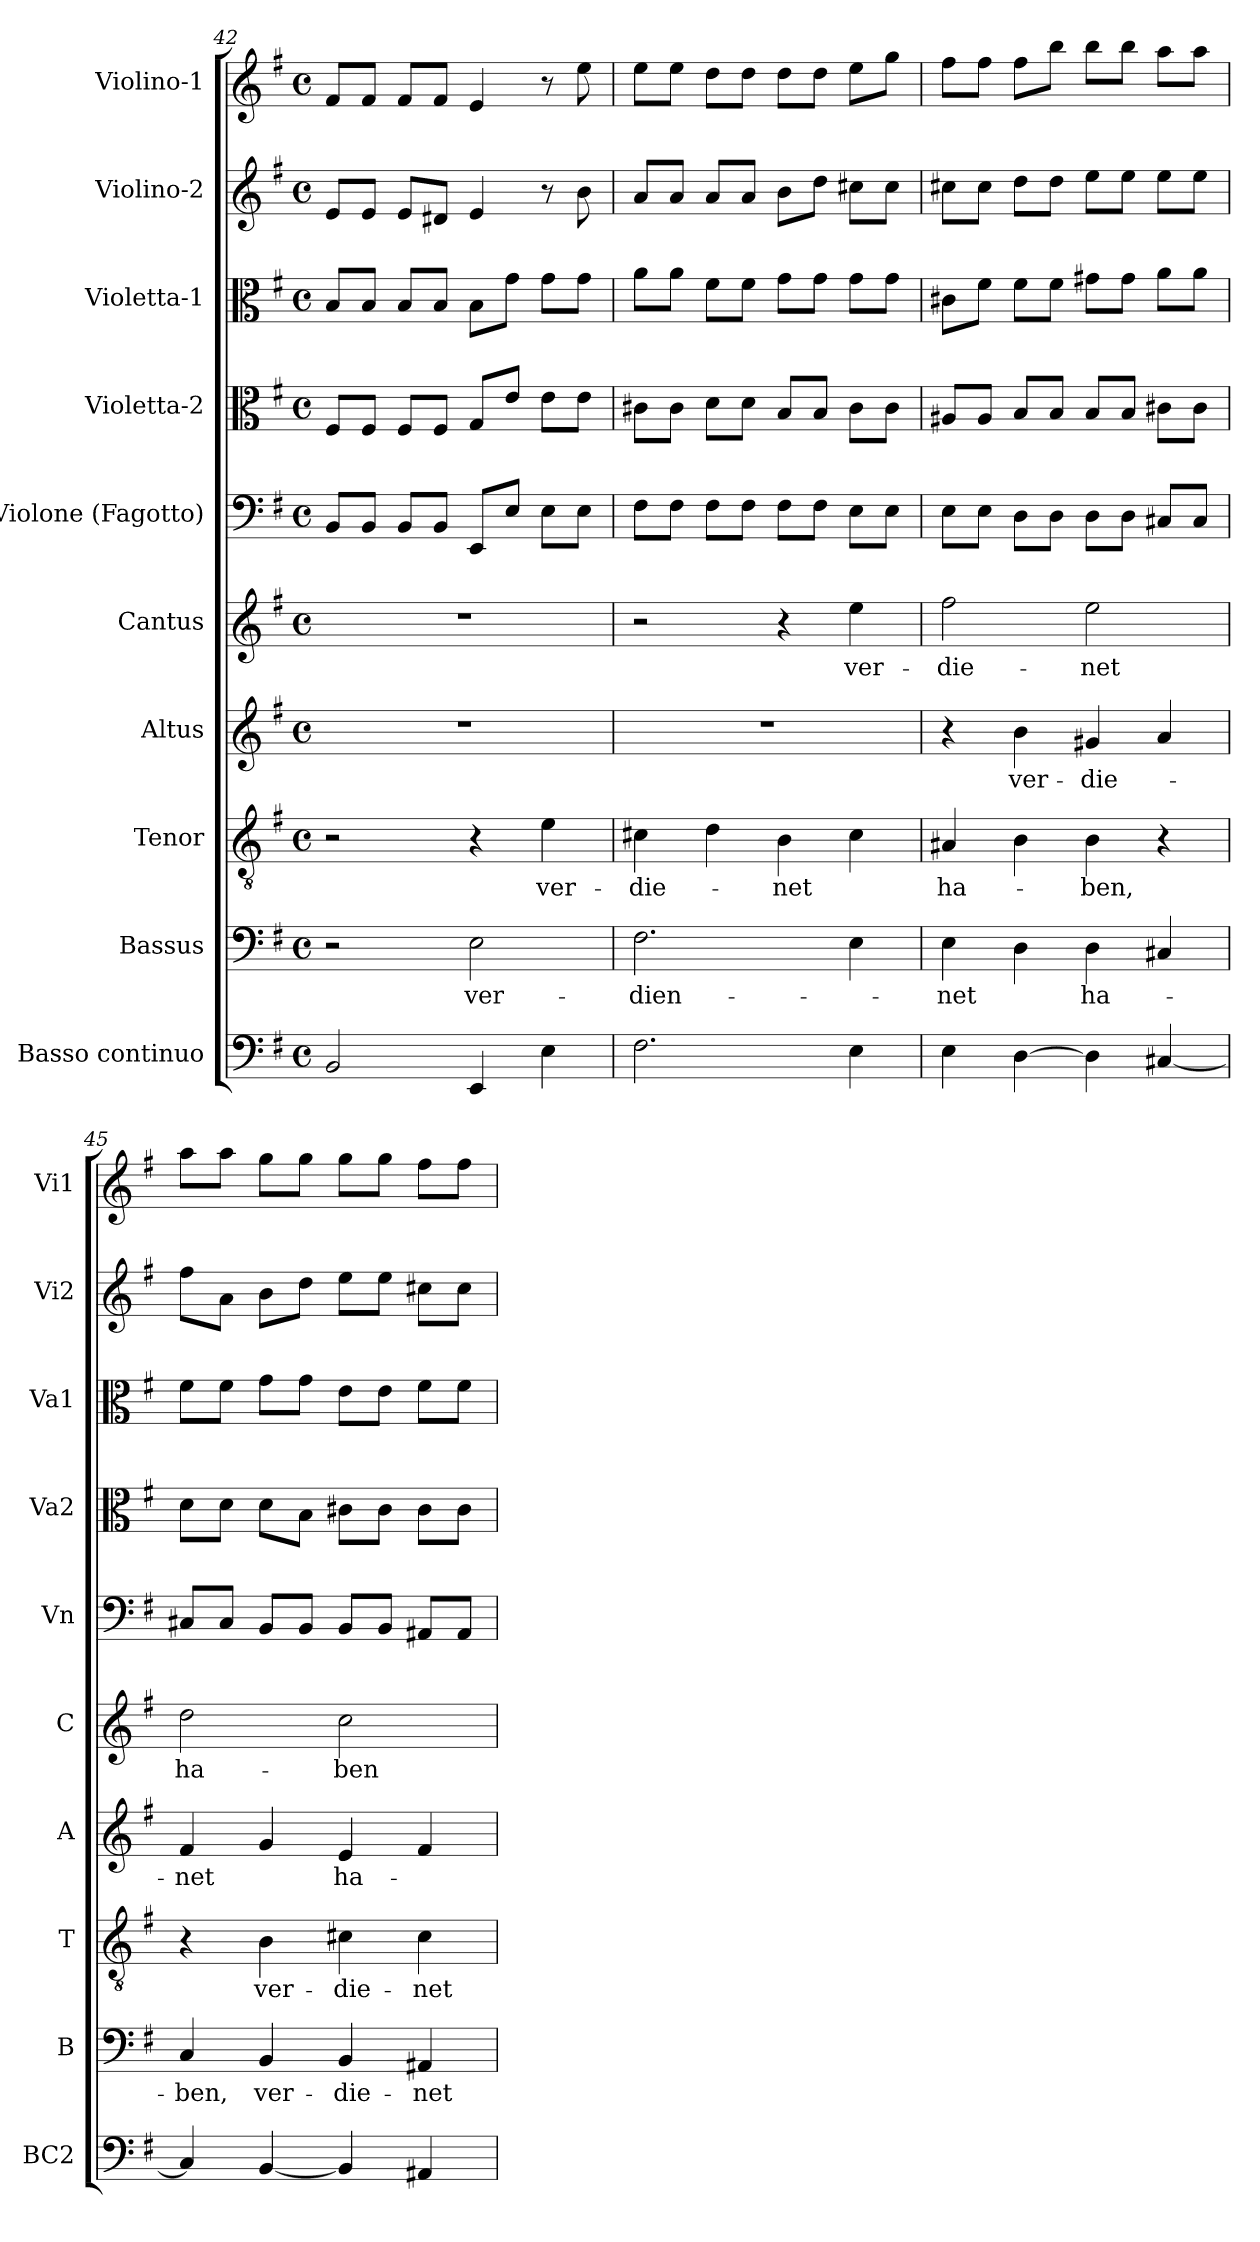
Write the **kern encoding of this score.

**kern	**kern	**text	**kern	**text	**kern	**text	**kern	**text	**kern	**kern	**kern	**kern	**kern
*part10	*part9	*part9	*part8	*part8	*part7	*part7	*part6	*part6	*part5	*part4	*part3	*part2	*part1
*staff10	*staff9	*staff9	*staff8	*staff8	*staff7	*staff7	*staff6	*staff6	*staff5	*staff4	*staff3	*staff2	*staff1
*I"Basso continuo	*I"Bassus	*	*I"Tenor	*	*I"Altus	*	*I"Cantus	*	*I"Violone (Fagotto)	*I"Violetta-2	*I"Violetta-1	*I"Violino-2	*I"Violino-1
*I'BC2	*I'B	*	*I'T	*	*I'A	*	*I'C	*	*I'Vn	*I'Va2	*I'Va1	*I'Vi2	*I'Vi1
*clefF4	*clefF4	*	*clefGv2	*	*clefG2	*	*clefG2	*	*clefF4	*clefC3	*clefC3	*clefG2	*clefG2
*k[f#]	*k[f#]	*	*k[f#]	*	*k[f#]	*	*k[f#]	*	*k[f#]	*k[f#]	*k[f#]	*k[f#]	*k[f#]
*G:	*G:	*	*G:	*	*G:	*	*G:	*	*G:	*G:	*G:	*G:	*G:
*M4/4	*M4/4	*	*M4/4	*	*M4/4	*	*M4/4	*	*M4/4	*M4/4	*M4/4	*M4/4	*M4/4
*met(c)	*met(c)	*	*met(c)	*	*met(c)	*	*met(c)	*	*met(c)	*met(c)	*met(c)	*met(c)	*met(c)
=42	=42	=42	=42	=42	=42	=42	=42	=42	=42	=42	=42	=42	=42
2BB/	2r	.	2r	.	1r	.	1r	.	8BB/L	8F#/L	8B/L	8e/L	8f#/L
.	.	.	.	.	.	.	.	.	8BB/J	8F#/J	8B/J	8e/J	8f#/J
.	.	.	.	.	.	.	.	.	8BB/L	8F#/L	8B/L	8e/L	8f#/L
.	.	.	.	.	.	.	.	.	8BB/J	8F#/J	8B/J	8d#X/J	8f#/J
!	!	!LO:LY:b	!	!	!	!	!	!	!	!	!	!	!
4EE/	2E\	ver-	4r	.	.	.	.	.	8EE/L	8G/L	8B\L	4e/	4e/
.	.	.	.	.	.	.	.	.	8E/J	8e/J	8g\J	.	.
!	!	!	!	!LO:LY:b	!	!	!	!	!	!	!	!	!
4E\	.	.	4e\	ver-	.	.	.	.	8E\L	8e\L	8g\L	8r	8r
.	.	.	.	.	.	.	.	.	8E\J	8e\J	8g\J	8b\	8ee\
!!LO:LB:g=z
=43	=43	=43	=43	=43	=43	=43	=43	=43	=43	=43	=43	=43	=43
!	!	!LO:LY:b	!	!	!	!	!	!	!	!	!	!	!
!	!	!	!	!LO:LY:b	!	!	!	!	!	!	!	!	!
2.F#\	2.F#\	-dien-	4c#X\	-die-	1r	.	2r	.	8F#\L	8c#X\L	8a\L	8a/L	8ee\L
.	.	.	.	.	.	.	.	.	8F#\J	8c#\J	8a\J	8a/J	8ee\J
.	.	.	4d\	.	.	.	.	.	8F#\L	8d\L	8f#\L	8a/L	8dd\L
.	.	.	.	.	.	.	.	.	8F#\J	8d\J	8f#\J	8a/J	8dd\J
!	!	!	!	!LO:LY:b	!	!	!	!	!	!	!	!	!
.	.	.	4B\	-net	.	.	4r	.	8F#\L	8B/L	8g\L	8b\L	8dd\L
.	.	.	.	.	.	.	.	.	8F#\J	8B/J	8g\J	8dd\J	8dd\J
!	!	!	!	!	!	!	!	!LO:LY:b	!	!	!	!	!
4E\	4E\	.	4c#\	.	.	.	4ee\	ver-	8E\L	8c#\L	8g\L	8cc#X\L	8ee\L
.	.	.	.	.	.	.	.	.	8E\J	8c#\J	8g\J	8cc#\J	8gg\J
=44	=44	=44	=44	=44	=44	=44	=44	=44	=44	=44	=44	=44	=44
!	!	!LO:LY:b	!	!	!	!	!	!	!	!	!	!	!
!	!	!	!	!LO:LY:b	!	!	!	!	!	!	!	!	!
!	!	!	!	!	!	!	!	!LO:LY:b	!	!	!	!	!
4E\	4E\	-net	4A#X/	ha-	4r	.	2ff#\	-die-	8E\L	8A#X/L	8c#X\L	8cc#X\L	8ff#\L
.	.	.	.	.	.	.	.	.	8E\J	8A#/J	8f#\J	8cc#\J	8ff#\J
!	!	!	!	!	!	!LO:LY:b	!	!	!	!	!	!	!
[>4D\	4D\	.	4B\	.	4b\	ver-	.	.	8D\L	8B/L	8f#\L	8dd\L	8ff#\L
.	.	.	.	.	.	.	.	.	8D\J	8B/J	8f#\J	8dd\J	8bb\J
!	!	!LO:LY:b	!	!	!	!	!	!	!	!	!	!	!
!	!	!	!	!LO:LY:b	!	!	!	!	!	!	!	!	!
!	!	!	!	!	!	!LO:LY:b	!	!	!	!	!	!	!
!	!	!	!	!	!	!	!	!LO:LY:b	!	!	!	!	!
4D\]	4D\	ha-	4B\	-ben,	4g#X/	-die-	2ee\	-net	8D\L	8B/L	8g#X\L	8ee\L	8bb\L
.	.	.	.	.	.	.	.	.	8D\J	8B/J	8g#\J	8ee\J	8bb\J
[<4C#X/	4C#X/	.	4r	.	4a/	.	.	.	8C#X/L	8c#X\L	8a\L	8ee\L	8aa\L
.	.	.	.	.	.	.	.	.	8C#/J	8c#\J	8a\J	8ee\J	8aa\J
=45	=45	=45	=45	=45	=45	=45	=45	=45	=45	=45	=45	=45	=45
!	!	!LO:LY:b	!	!	!	!	!	!	!	!	!	!	!
!	!	!	!	!	!	!LO:LY:b	!	!	!	!	!	!	!
!	!	!	!	!	!	!	!	!LO:LY:b	!	!	!	!	!
4C#/]	4C/	-ben,	4r	.	4f#/	-net	2dd\	ha-	8C#X/L	8d\L	8f#\L	8ff#\L	8aa\L
.	.	.	.	.	.	.	.	.	8C#/J	8d\J	8f#\J	8a\J	8aa\J
!	!	!LO:LY:b	!	!	!	!	!	!	!	!	!	!	!
!	!	!	!	!LO:LY:b	!	!	!	!	!	!	!	!	!
[<4BB/	4BB/	ver-	4B\	ver-	4g/	.	.	.	8BB/L	8d\L	8g\L	8b\L	8gg\L
.	.	.	.	.	.	.	.	.	8BB/J	8B\J	8g\J	8dd\J	8gg\J
!	!	!LO:LY:b	!	!	!	!	!	!	!	!	!	!	!
!	!	!	!	!LO:LY:b	!	!	!	!	!	!	!	!	!
!	!	!	!	!	!	!LO:LY:b	!	!	!	!	!	!	!
!	!	!	!	!	!	!	!	!LO:LY:b	!	!	!	!	!
4BB/]	4BB/	-die-	4c#X\	-die-	4e/	ha-	2cc\	-ben	8BB/L	8c#X\L	8e\L	8ee\L	8gg\L
.	.	.	.	.	.	.	.	.	8BB/J	8c#\J	8e\J	8ee\J	8gg\J
!	!	!LO:LY:b	!	!	!	!	!	!	!	!	!	!	!
!	!	!	!	!LO:LY:b	!	!	!	!	!	!	!	!	!
4AA#X/	4AA#X/	-net	4c#\	-net	4f#/	.	.	.	8AA#X/L	8c#\L	8f#\L	8cc#X\L	8ff#\L
.	.	.	.	.	.	.	.	.	8AA#/J	8c#\J	8f#\J	8cc#\J	8ff#\J
=	=	=	=	=	=	=	=	=	=	=	=	=	=
*-	*-	*-	*-	*-	*-	*-	*-	*-	*-	*-	*-	*-	*-
